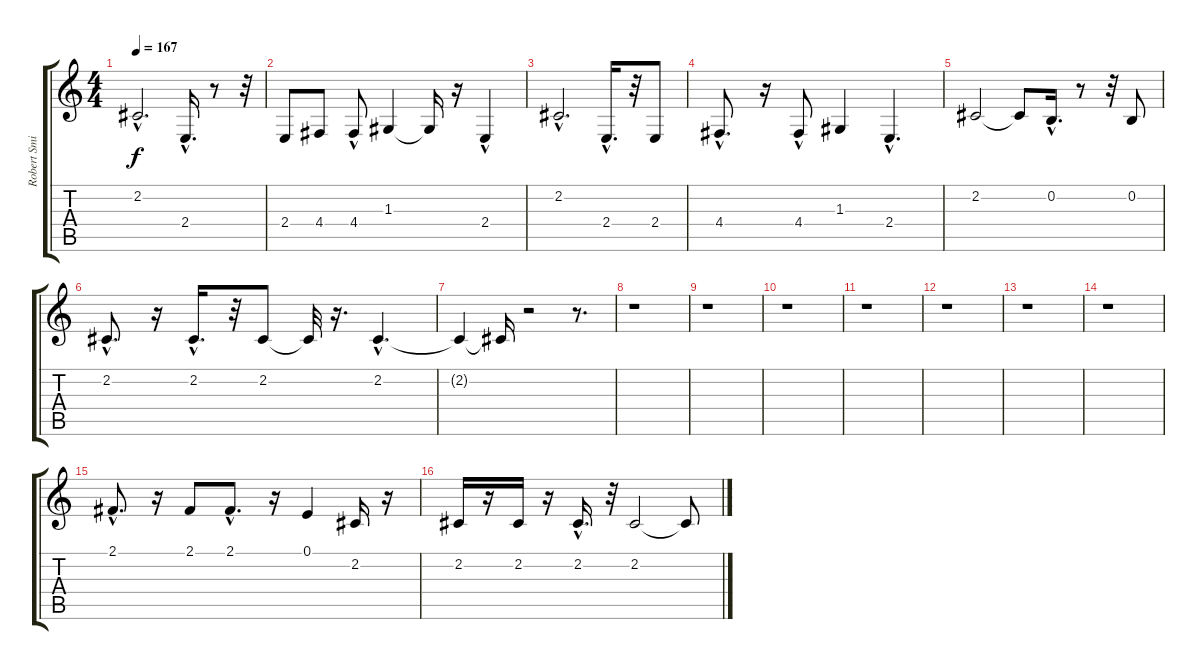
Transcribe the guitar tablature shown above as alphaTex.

\track ("Robert Smith" "Robert Smi") {instrument clavinet}
\staff {score tabs}
\tuning (E4 B3 G3 D3 A2 E2) {hide}
\ts (4 4)
\tempo 167
\clef g2
\ks c
2.2{hac}.2{d dy f} 2.4{hac}.16{d} r.8 r.32 |
2.4.8 4.4.8 4.4{hac}.8 1.3.4 1.3{t}.16 r.16 2.4{hac}.4 |
2.2{hac}.2{d} 2.4{hac}.16{d} r.32 2.4.8 |
4.4{hac}.8{d} r.16 4.4{hac}.8 1.3.4 2.4{hac}.4{d} |
2.2.2 2.2{t}.8 0.2{hac}.16{d} r.8 r.32 0.2.8 |
2.2{hac}.8{d} r.16 2.2{hac}.16{d} r.32 2.2.8 2.2{t}.32 r.16{d} 2.2{hac}.4{d} |
2.2{t}.4 2.2{t}.16 r.2 r.8{d} |
r.1 |
r.1 |
r.1 |
r.1 |
r.1 |
r.1 |
r.1 |
2.1{hac}.8{d} r.16 2.1.8 2.1{hac}.8{d} r.16 0.1.4 2.2.16 r.16 |
2.2.16 r.16 2.2.16 r.16 2.2{hac}.16{d} r.32 2.2.2 2.2{t}.8
